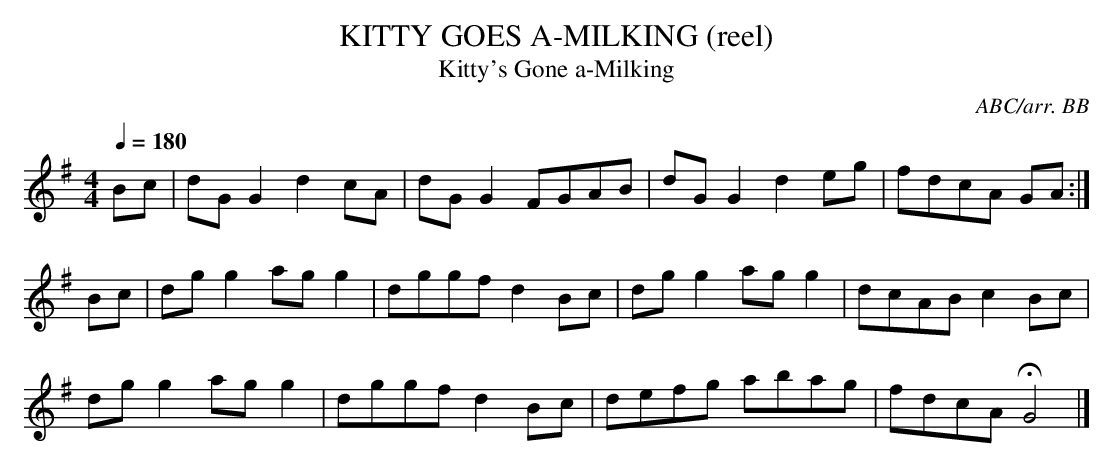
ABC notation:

X:1
T:KITTY GOES A-MILKING (reel)
T:Kitty's Gone a-Milking
C:ABC/arr. BB
Q:1/4=180
M:4/4
L:1/8
K:G
Bc|dGG2 d2cA|dGG2 FGAB|dGG2 d2eg|fdcA GA :|
Bc|dgg2 agg2|dggf d2Bc|dgg2 agg2|dcAB c2Bc|
dgg2 agg2|dggf d2Bc|defg abag|fdcA HG4|]
